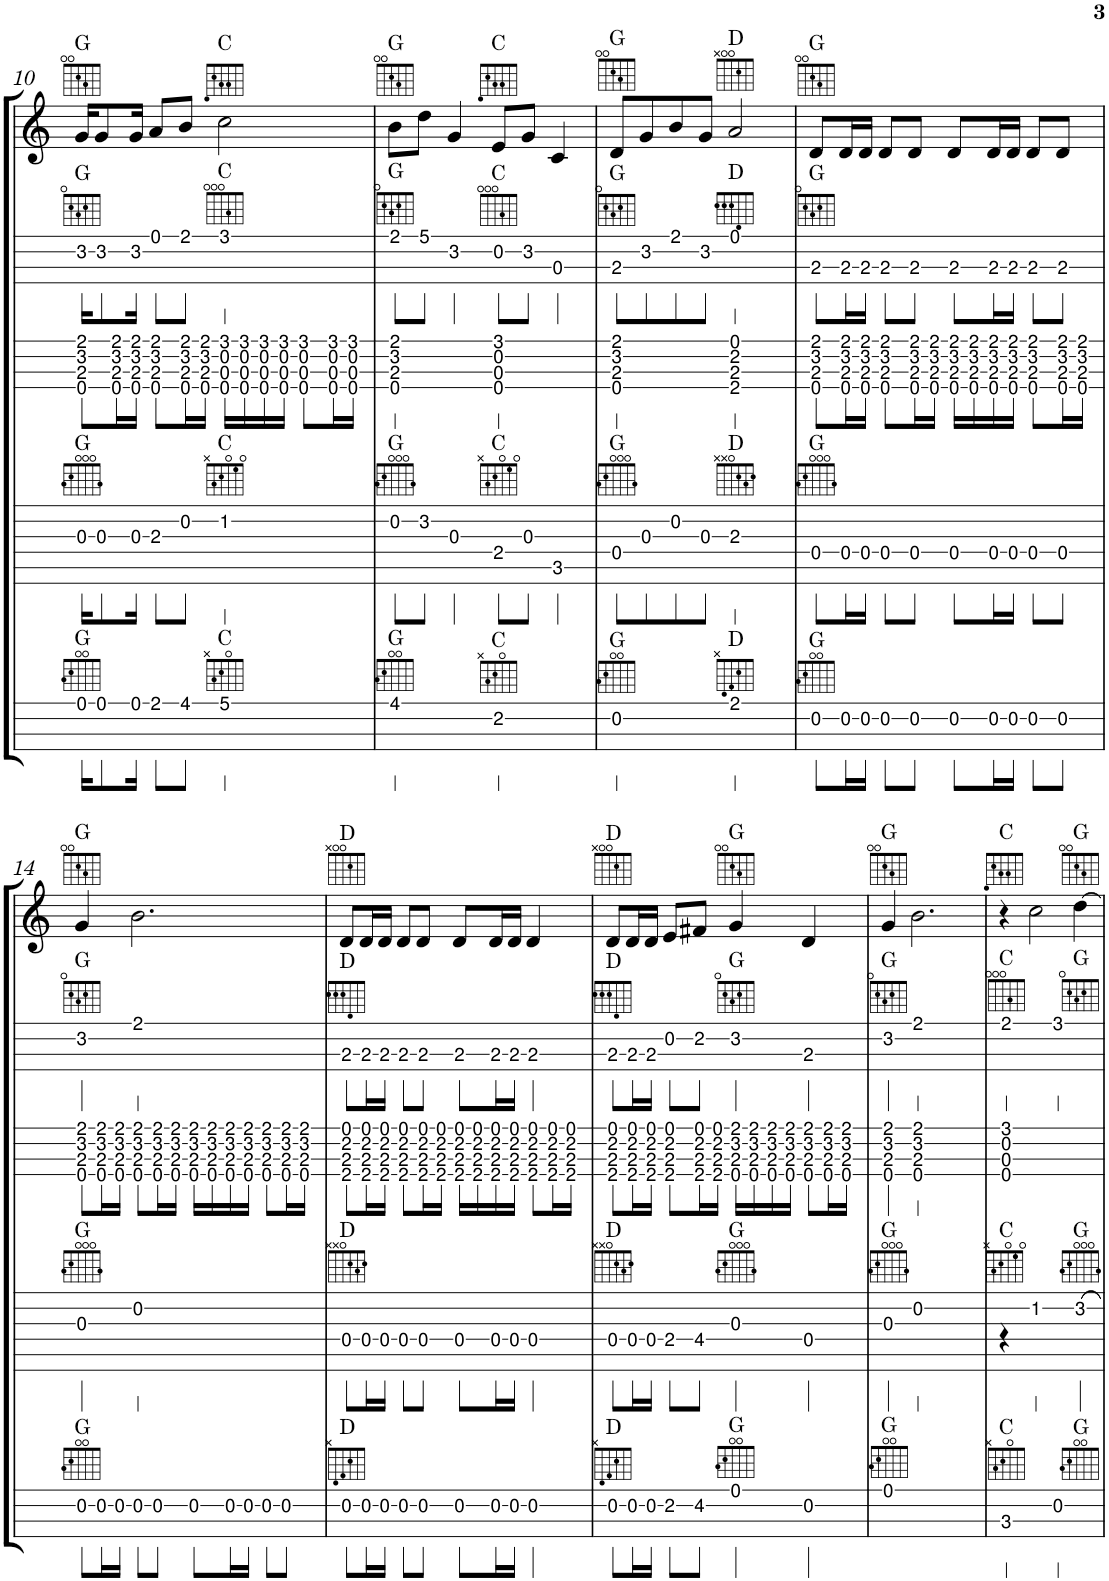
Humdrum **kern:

**kern	**harte	**kern	**harte	**kern	**kern	**harte	**kern	**harte
*part5	*part5	*part4	*part4	*part3	*part2	*part2	*part1	*part1
*staff5	*	*staff4	*	*staff3	*staff2	*	*staff1	*
*I"Bass Guitar	*	*I"Guitar	*	*I"Ukulele	*I"Ukulele	*	*I"Mandolin	*
!!LO:PB:g=z
*	*	*	*	*	*	*	*clefG2	*
*k[]	*	*k[]	*	*k[]	*k[]	*	*k[]	*
*M4/4	*	*M4/4	*	*M4/4	*M4/4	*	*M4/4	*
=10	=10	=10	=10	=10	=10	=10	=10	=10
16GG\KL	G:maj	16G\KL	G:maj	8G\ 8d\ 8g\ 8b\L	16g\KL	G:maj	16g/KL	G:maj
8GG\	.	8G\	.	.	8g\	.	8g/	.
.	.	.	.	16G\ 16d\ 16g\ 16b\L	.	.	.	.
16GG\Jk	.	16G\Jk	.	16G\ 16d\ 16g\ 16b\JJ	16g\Jk	.	16g/Jk	.
8AA\L	.	8A\L	.	8G\ 8d\ 8g\ 8b\L	8a\L	.	8a/L	.
8BB\J	.	8B\J	.	16G\ 16d\ 16g\ 16b\L	8b\J	.	8b/J	.
.	.	.	.	16G\ 16d\ 16g\ 16b\JJ	.	.	.	.
2C\	C:maj	2c\	C:maj	16G\ 16c\ 16e\ 16cc\LL	2cc\	C:maj	2cc\	C:maj
.	.	.	.	16G\ 16c\ 16e\ 16cc\	.	.	.	.
.	.	.	.	16G\ 16c\ 16e\ 16cc\	.	.	.	.
.	.	.	.	16G\ 16c\ 16e\ 16cc\JJ	.	.	.	.
.	.	.	.	8G\ 8c\ 8e\ 8cc\L	.	.	.	.
.	.	.	.	16G\ 16c\ 16e\ 16cc\L	.	.	.	.
.	.	.	.	16G\ 16c\ 16e\ 16cc\JJ	.	.	.	.
=11	=11	=11	=11	=11	=11	=11	=11	=11
2BB\	G:maj	8B\L	G:maj	2G\ 2d\ 2g\ 2b\	8b\L	G:maj	8b\L	G:maj
.	.	8d\J	.	.	8dd\J	.	8dd\J	.
.	.	4G\	.	.	4g\	.	4g/	.
2EE\	C:maj	8E\L	C:maj	2G\ 2c\ 2e\ 2cc\	8e\L	C:maj	8e/L	C:maj
.	.	8G\J	.	.	8g\J	.	8g/J	.
.	.	4C\	.	.	4c\	.	4c/	.
=12	=12	=12	=12	=12	=12	=12	=12	=12
2DD\	G:maj	8D\L	G:maj	2G\ 2d\ 2g\ 2b\	8d\L	G:maj	8d/L	G:maj
.	.	8G\	.	.	8g\	.	8g/	.
.	.	8B\	.	.	8b\	.	8b/	.
.	.	8G\J	.	.	8g\J	.	8g/J	.
2AA\	D:maj	2A\	D:maj	2A\ 2d\ 2f#\ 2a\	2a\	D:maj	2a/	D:maj
=13	=13	=13	=13	=13	=13	=13	=13	=13
8DD\L	G:maj	8D\L	G:maj	8G\ 8d\ 8g\ 8b\L	8d\L	G:maj	8d/L	G:maj
16DD\L	.	16D\L	.	16G\ 16d\ 16g\ 16b\L	16d\L	.	16d/L	.
16DD\JJ	.	16D\JJ	.	16G\ 16d\ 16g\ 16b\JJ	16d\JJ	.	16d/JJ	.
8DD\L	.	8D\L	.	8G\ 8d\ 8g\ 8b\L	8d\L	.	8d/L	.
8DD\J	.	8D\J	.	16G\ 16d\ 16g\ 16b\L	8d\J	.	8d/J	.
.	.	.	.	16G\ 16d\ 16g\ 16b\JJ	.	.	.	.
8DD\L	.	8D\L	.	16G\ 16d\ 16g\ 16b\LL	8d\L	.	8d/L	.
.	.	.	.	16G\ 16d\ 16g\ 16b\	.	.	.	.
16DD\L	.	16D\L	.	16G\ 16d\ 16g\ 16b\	16d\L	.	16d/L	.
16DD\JJ	.	16D\JJ	.	16G\ 16d\ 16g\ 16b\JJ	16d\JJ	.	16d/JJ	.
8DD\L	.	8D\L	.	8G\ 8d\ 8g\ 8b\L	8d\L	.	8d/L	.
8DD\J	.	8D\J	.	16G\ 16d\ 16g\ 16b\L	8d\J	.	8d/J	.
.	.	.	.	16G\ 16d\ 16g\ 16b\JJ	.	.	.	.
!!LO:LB:g=z
=14	=14	=14	=14	=14	=14	=14	=14	=14
8DD\L	G:maj	4G\	G:maj	8G\ 8d\ 8g\ 8b\L	4g\	G:maj	4g/	G:maj
16DD\L	.	.	.	16G\ 16d\ 16g\ 16b\L	.	.	.	.
16DD\JJ	.	.	.	16G\ 16d\ 16g\ 16b\JJ	.	.	.	.
8DD\L	.	2B\	.	8G\ 8d\ 8g\ 8b\L	2b\	.	2.b\	.
8DD\J	.	.	.	16G\ 16d\ 16g\ 16b\L	.	.	.	.
.	.	.	.	16G\ 16d\ 16g\ 16b\JJ	.	.	.	.
8DD\L	.	.	.	16G\ 16d\ 16g\ 16b\LL	.	.	.	.
.	.	.	.	16G\ 16d\ 16g\ 16b\	.	.	.	.
16DD\L	.	.	.	16G\ 16d\ 16g\ 16b\	.	.	.	.
16DD\JJ	.	.	.	16G\ 16d\ 16g\ 16b\JJ	.	.	.	.
8DD\L	.	4ryy	.	8G\ 8d\ 8g\ 8b\L	4ryy	.	.	.
8DD\J	.	.	.	16G\ 16d\ 16g\ 16b\L	.	.	.	.
.	.	.	.	16G\ 16d\ 16g\ 16b\JJ	.	.	.	.
=15	=15	=15	=15	=15	=15	=15	=15	=15
8DD\L	D:maj	8D\L	D:maj	8A\ 8d\ 8f#\ 8a\L	8d\L	D:maj	8d/L	D:maj
16DD\L	.	16D\L	.	16A\ 16d\ 16f#\ 16a\L	16d\L	.	16d/L	.
16DD\JJ	.	16D\JJ	.	16A\ 16d\ 16f#\ 16a\JJ	16d\JJ	.	16d/JJ	.
8DD\L	.	8D\L	.	8A\ 8d\ 8f#\ 8a\L	8d\L	.	8d/L	.
8DD\J	.	8D\J	.	16A\ 16d\ 16f#\ 16a\L	8d\J	.	8d/J	.
.	.	.	.	16A\ 16d\ 16f#\ 16a\JJ	.	.	.	.
8DD\L	.	8D\L	.	16A\ 16d\ 16f#\ 16a\LL	8d\L	.	8d/L	.
.	.	.	.	16A\ 16d\ 16f#\ 16a\	.	.	.	.
16DD\L	.	16D\L	.	16A\ 16d\ 16f#\ 16a\	16d\L	.	16d/L	.
16DD\JJ	.	16D\JJ	.	16A\ 16d\ 16f#\ 16a\JJ	16d\JJ	.	16d/JJ	.
4DD\	.	4D\	.	8A\ 8d\ 8f#\ 8a\L	4d\	.	4d/	.
.	.	.	.	16A\ 16d\ 16f#\ 16a\L	.	.	.	.
.	.	.	.	16A\ 16d\ 16f#\ 16a\JJ	.	.	.	.
=16	=16	=16	=16	=16	=16	=16	=16	=16
8DD\L	D:maj	8D\L	D:maj	8A\ 8d\ 8f#\ 8a\L	8d\L	D:maj	8d/L	D:maj
16DD\L	.	16D\L	.	16A\ 16d\ 16f#\ 16a\L	16d\L	.	16d/L	.
16DD\JJ	.	16D\JJ	.	16A\ 16d\ 16f#\ 16a\JJ	16d\JJ	.	16d/JJ	.
8EE\L	.	8E\L	.	8A\ 8d\ 8f#\ 8a\L	8e\L	.	8e/L	.
8FF#\J	.	8F#\J	.	16A\ 16d\ 16f#\ 16a\L	8f#\J	.	8f#X/J	.
.	.	.	.	16A\ 16d\ 16f#\ 16a\JJ	.	.	.	.
4GG\	G:maj	4G\	G:maj	16G\ 16d\ 16g\ 16b\LL	4g\	G:maj	4g/	G:maj
.	.	.	.	16G\ 16d\ 16g\ 16b\	.	.	.	.
.	.	.	.	16G\ 16d\ 16g\ 16b\	.	.	.	.
.	.	.	.	16G\ 16d\ 16g\ 16b\JJ	.	.	.	.
4DD\	.	4D\	.	8G\ 8d\ 8g\ 8b\L	4d\	.	4d/	.
.	.	.	.	16G\ 16d\ 16g\ 16b\L	.	.	.	.
.	.	.	.	16G\ 16d\ 16g\ 16b\JJ	.	.	.	.
=17	=17	=17	=17	=17	=17	=17	=17	=17
1GG	G:maj	4G\	G:maj	4G\ 4d\ 4g\ 4b\	4g\	G:maj	4g/	G:maj
.	.	2B\	.	2G\ 2d\ 2g\ 2b\	2b\	.	2.b\	.
.	.	4ryy	.	4ryy	4ryy	.	.	.
=18	=18	=18	=18	=18	=18	=18	=18	=18
*^	*	*	*	*	*^	*	*	*
2CC\	2.ryy	C:maj	4r	C:maj	1G 1c 1e 1cc	2b\	2.ryy	C:maj	4r	C:maj
.	.	.	2c\	.	.	.	.	.	2cc\	.
2DD\	.	.	.	.	.	2cc\	.	.	.	.
.	4ryy	G:maj	[4d\	G:maj	.	.	4ryy	G:maj	[4dd\	G:maj
*v	*v	*	*	*	*	*v	*v	*	*	*
=	=	=	=	=	=	=	=	=
*-	*-	*-	*-	*-	*-	*-	*-	*-
